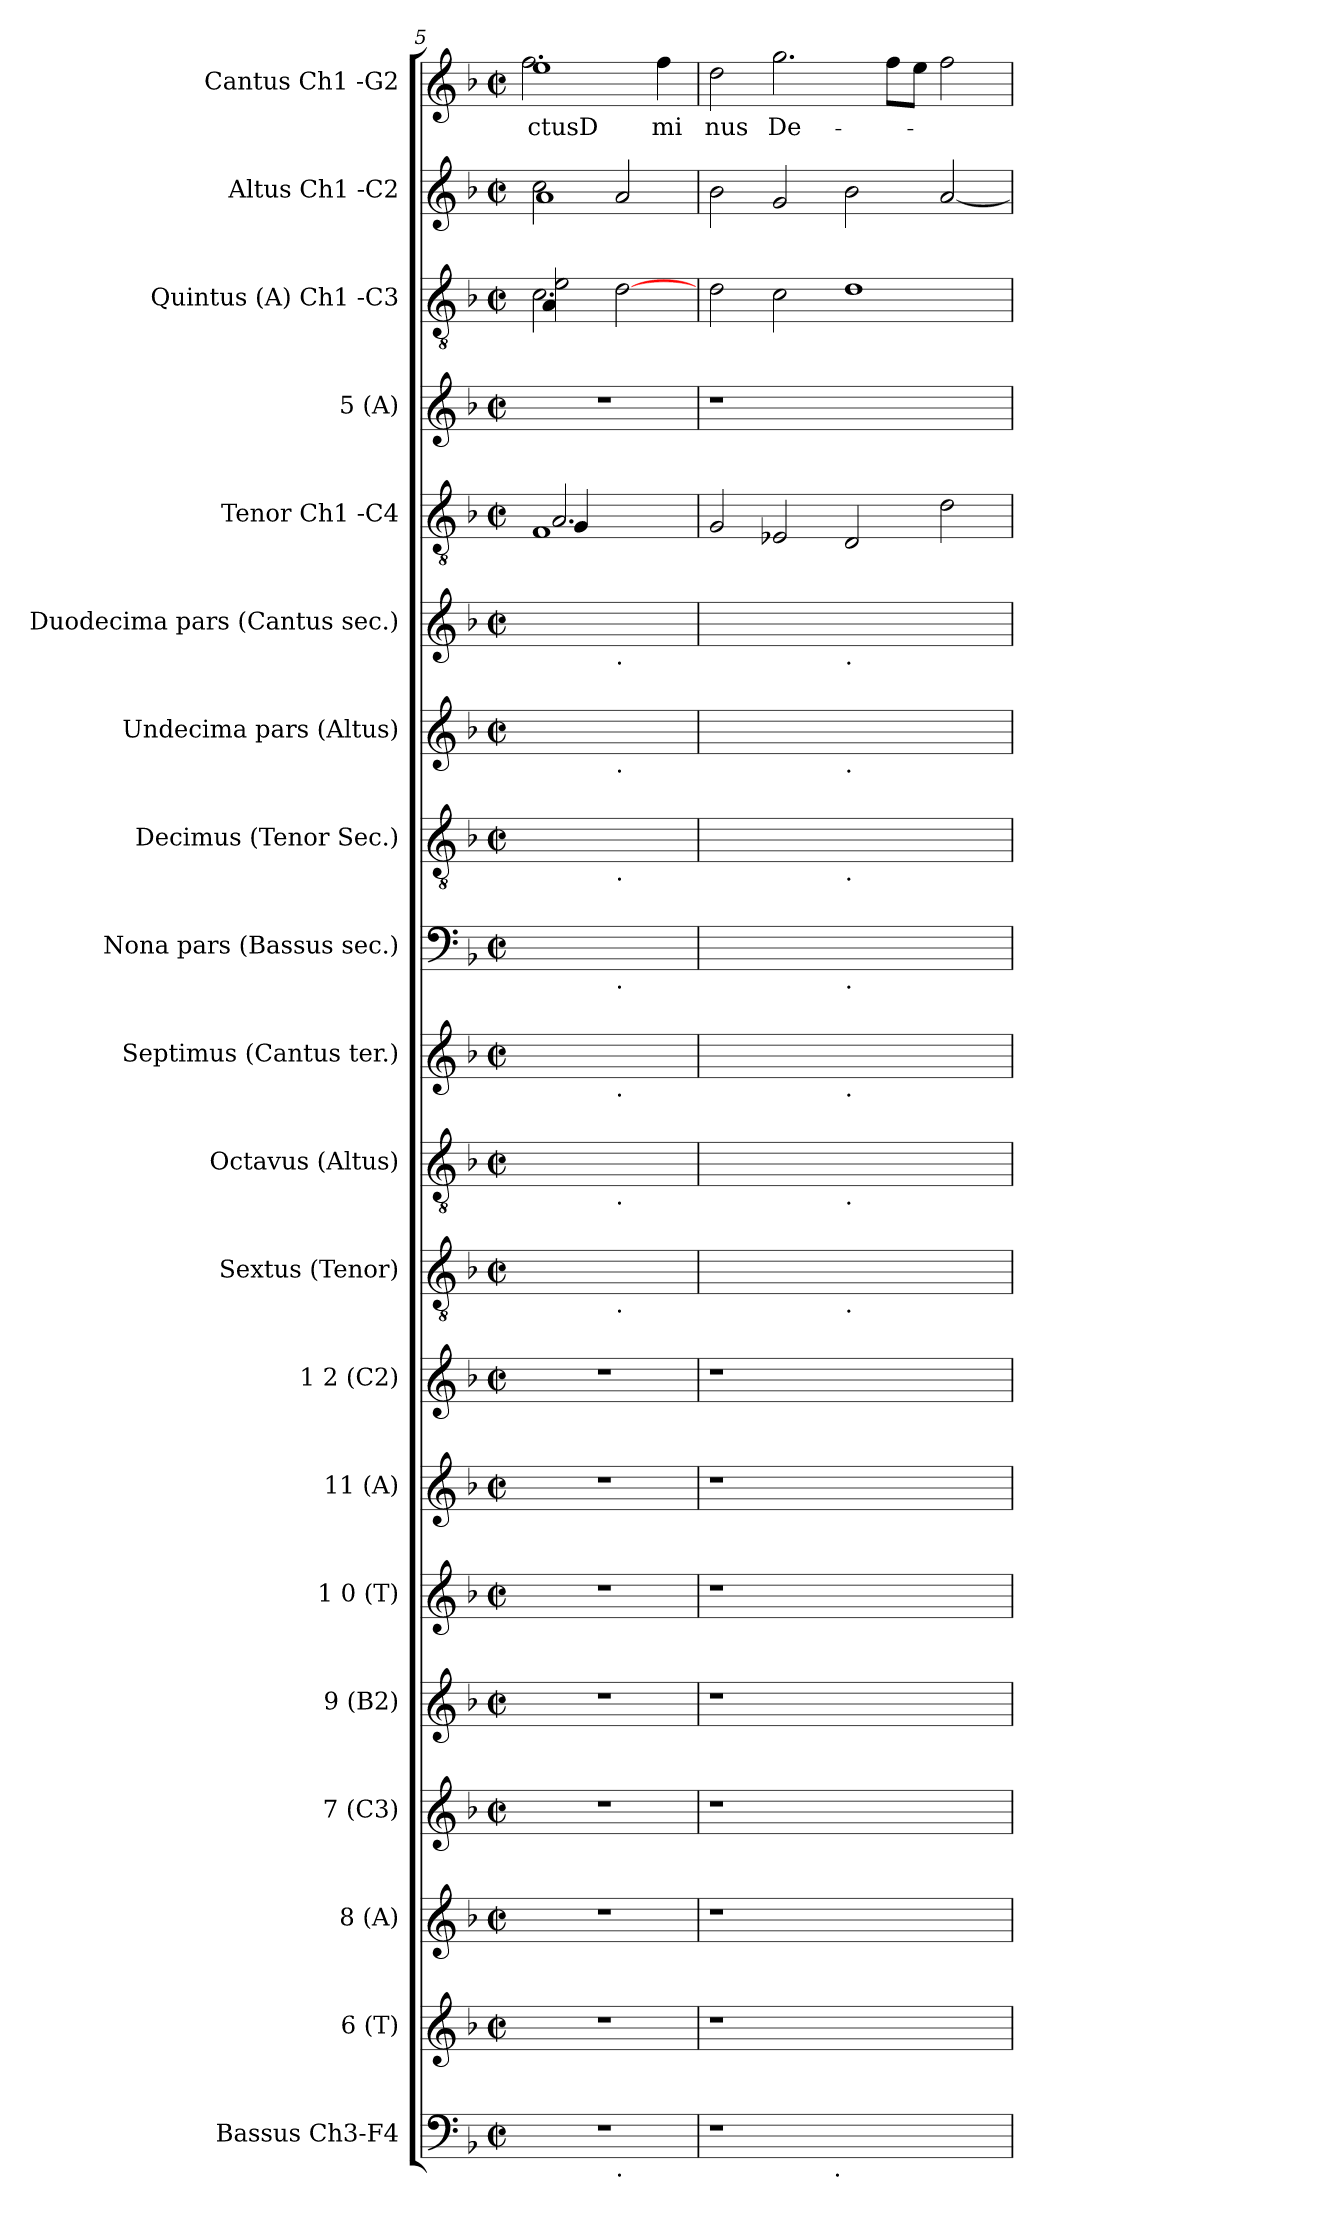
**kern	**kern	**kern	**kern	**kern	**kern	**kern	**kern	**kern	**kern	**kern	**kern	**kern	**kern	**kern	**kern	**kern	**kern	**kern	**kern	**text
*part20	*part19	*part18	*part17	*part16	*part15	*part14	*part13	*part12	*part11	*part10	*part9	*part8	*part7	*part6	*part5	*part4	*part3	*part2	*part1	*part1
*staff20	*staff19	*staff18	*staff17	*staff16	*staff15	*staff14	*staff13	*staff12	*staff11	*staff10	*staff9	*staff8	*staff7	*staff6	*staff5	*staff4	*staff3	*staff2	*staff1	*staff1
*I"Bassus Ch3-F4	*I"6 (T)	*I"8 (A)	*I"7 (C3)	*I"9 (B2)	*I"1 0 (T)	*I"11 (A)	*I"1 2 (C2)	*I"Sextus (Tenor)	*I"Octavus (Altus)	*I"Septimus (Cantus ter.)	*I"Nona pars (Bassus sec.)	*I"Decimus (Tenor Sec.)	*I"Undecima pars (Altus)	*I"Duodecima pars (Cantus sec.)	*I"Tenor Ch1 -C4	*I"5 (A)	*I"Quintus (A) Ch1 -C3	*I"Altus Ch1 -C2	*I"Cantus Ch1 -G2	*
*I'B	*I'6 (T)	*I'8 (A)	*I'7 (C3)	*I'9 (B2)	*I'1 0 (T)	*I'11 (A)	*I'1 2 (C2)	*	*	*	*	*	*	*	*I'T	*I'5 (A)	*	*I'A	*I'C	*
*clefF4	*clefG2	*clefG2	*clefG2	*clefG2	*clefG2	*clefG2	*clefG2	*clefGv2	*clefGv2	*clefG2	*clefF4	*clefGv2	*clefG2	*clefG2	*clefGv2	*clefG2	*clefGv2	*clefG2	*clefG2	*
*ITrd7c12	*	*	*	*	*	*	*	*	*	*	*	*	*	*	*	*	*	*	*	*
*k[b-]	*k[b-]	*k[b-]	*k[b-]	*k[b-]	*k[b-]	*k[b-]	*k[b-]	*k[b-]	*k[b-]	*k[b-]	*k[b-]	*k[b-]	*k[b-]	*k[b-]	*k[b-]	*k[b-]	*k[b-]	*k[b-]	*k[b-]	*
*F:	*F:	*F:	*F:	*F:	*F:	*F:	*F:	*F:	*F:	*F:	*F:	*F:	*F:	*F:	*F:	*F:	*F:	*F:	*F:	*
*M2/2	*M2/2	*M2/2	*M2/2	*M2/2	*M2/2	*M2/2	*M2/2	*M2/2	*M2/2	*M2/2	*M2/2	*M2/2	*M2/2	*M2/2	*M2/2	*M2/2	*M2/2	*M2/2	*M2/2	*
*met(c|)	*met(c|)	*met(c|)	*met(c|)	*met(c|)	*met(c|)	*met(c|)	*met(c|)	*met(c|)	*met(c|)	*met(c|)	*met(c|)	*met(c|)	*met(c|)	*met(c|)	*met(c|)	*met(c|)	*met(c|)	*met(c|)	*met(c|)	*
=5	=5	=5	=5	=5	=5	=5	=5	=5	=5	=5	=5	=5	=5	=5	=5	=5	=5	=5	=5	=5
*	*	*	*	*	*	*	*	*	*	*	*	*	*	*	*^	*	*^	*^	*^	*
*	*	*	*	*	*	*	*	*	*	*	*	*	*	*	*	*^	*	*	*^	*	*	*	*	*
!	!	!	!	!	!	!	!	!	!	!	!	!	!	!	!	!	!	!	!	!	!	!	!	!	!	!LO:LY:b
*^	*	*	*	*	*	*	*	*	*	*	*	*	*	*	*	*	*	*	*	*	*	*	*	*	*	*
1r	2ryy	1r	1r	1r	1r	1r	1r	1r	2ryy	2ryy	2ryy	2ryy	2ryy	2ryy	2ryy	1F	2.A/	4G/	1r	2.c\	2e\	4A/	2cc\	1a	1ee	2.ff\	-ctusD
.	.	.	.	.	.	.	.	.	.	.	.	.	.	.	.	.	.	2.ryy	.	.	.	4ryy	.	.	.	.	.
!	!	!	!	!	!	!	!	!	!	!	!	!	!	!	!LO:TX:b:t=.	!	!	!	!	!	!	!	!	!	!	!	!
!	!	!	!	!	!	!	!	!	!	!	!	!	!	!LO:TX:b:t=.	!	!	!	!	!	!	!	!	!	!	!	!	!
!	!	!	!	!	!	!	!	!	!	!	!	!	!LO:TX:b:t=.	!	!	!	!	!	!	!	!	!	!	!	!	!	!
!	!	!	!	!	!	!	!	!	!	!	!	!LO:TX:b:t=.	!	!	!	!	!	!	!	!	!	!	!	!	!	!	!
!	!	!	!	!	!	!	!	!	!	!	!LO:TX:b:t=.	!	!	!	!	!	!	!	!	!	!	!	!	!	!	!	!
!	!	!	!	!	!	!	!	!	!	!LO:TX:b:t=.	!	!	!	!	!	!	!	!	!	!	!	!	!	!	!	!	!
!	!	!	!	!	!	!	!	!	!LO:TX:b:t=.	!	!	!	!	!	!	!	!	!	!	!	!	!	!	!	!	!	!
!	!LO:TX:b:t=.	!	!	!	!	!	!	!	!	!	!	!	!	!	!	!	!	!	!	!	!	!	!	!	!	!	!
.	2ryy	.	.	.	.	.	.	.	2ryy	2ryy	2ryy	2ryy	2ryy	2ryy	2ryy	.	.	.	.	.	2ryy	[>2d\	2a/	.	.	.	.
!	!	!	!	!	!	!	!	!	!	!	!	!	!	!	!	!	!	!	!	!	!	!	!	!	!	!	!LO:LY:b
.	.	.	.	.	.	.	.	.	.	.	.	.	.	.	.	.	4ryy	.	.	4ryy	.	.	.	.	.	4ff\	mi-
*	*	*	*	*	*	*	*	*	*	*	*	*	*	*	*	*	*	*	*	*v	*v	*v	*	*	*	*	*
*	*	*	*	*	*	*	*	*	*	*	*	*	*	*	*	*	*v	*v	*	*	*v	*v	*	*	*
=6	=6	=6	=6	=6	=6	=6	=6	=6	=6	=6	=6	=6	=6	=6	=6	=6	=6	=6	=6	=6	=6	=6	=6
!	!	!	!	!	!	!	!	!	!	!	!	!	!	!	!	!	!	!	!	!	!	!	!LO:LY:b
*	*	*	*	*	*	*	*	*	*	*	*	*	*	*	*	*v	*v	*	*	*	*v	*v	*
1r	2ryy	1r	1r	1r	1r	1r	1r	1r	1ryy	1ryy	1ryy	1ryy	1ryy	1ryy	1ryy	2G/	1r	2d\	2b-\	2dd\	-nus
!	!	!	!	!	!	!	!	!	!	!	!	!	!	!	!	!	!	!	!	!	!LO:LY:b
.	4...ryy	.	.	.	.	.	.	.	.	.	.	.	.	.	.	2E-X/	.	2c\	2g/	2.gg\	De-
!	!LO:TX:b:t=.	!	!	!	!	!	!	!	!	!	!	!	!	!	!	!	!	!	!	!	!
.	1ryy	.	.	.	.	.	.	.	.	.	.	.	.	.	.	.	.	.	.	.	.
!	!	!	!	!	!	!	!	!	!	!	!	!	!	!	!LO:TX:b:t=.	!	!	!	!	!	!
!	!	!	!	!	!	!	!	!	!	!	!	!	!	!LO:TX:b:t=.	!	!	!	!	!	!	!
!	!	!	!	!	!	!	!	!	!	!	!	!	!LO:TX:b:t=.	!	!	!	!	!	!	!	!
!	!	!	!	!	!	!	!	!	!	!	!	!LO:TX:b:t=.	!	!	!	!	!	!	!	!	!
!	!	!	!	!	!	!	!	!	!	!	!LO:TX:b:t=.	!	!	!	!	!	!	!	!	!	!
!	!	!	!	!	!	!	!	!	!	!LO:TX:b:t=.	!	!	!	!	!	!	!	!	!	!	!
!	!	!	!	!	!	!	!	!	!LO:TX:b:t=.	!	!	!	!	!	!	!	!	!	!	!	!
1ryy	.	1ryy	1ryy	1ryy	1ryy	1ryy	1ryy	1ryy	1ryy	1ryy	1ryy	1ryy	1ryy	1ryy	1ryy	2D/	1ryy	1d	2b-\	.	.
.	.	.	.	.	.	.	.	.	.	.	.	.	.	.	.	.	.	.	.	8ff\L	.
.	.	.	.	.	.	.	.	.	.	.	.	.	.	.	.	.	.	.	.	8ee\J	.
.	.	.	.	.	.	.	.	.	.	.	.	.	.	.	.	2d\	.	.	[<2a/	2ff\	.
.	32ryy	.	.	.	.	.	.	.	.	.	.	.	.	.	.	.	.	.	.	.	.
*v	*v	*	*	*	*	*	*	*	*	*	*	*	*	*	*	*	*	*	*	*	*
=	=	=	=	=	=	=	=	=	=	=	=	=	=	=	=	=	=	=	=	=
*-	*-	*-	*-	*-	*-	*-	*-	*-	*-	*-	*-	*-	*-	*-	*-	*-	*-	*-	*-	*-
